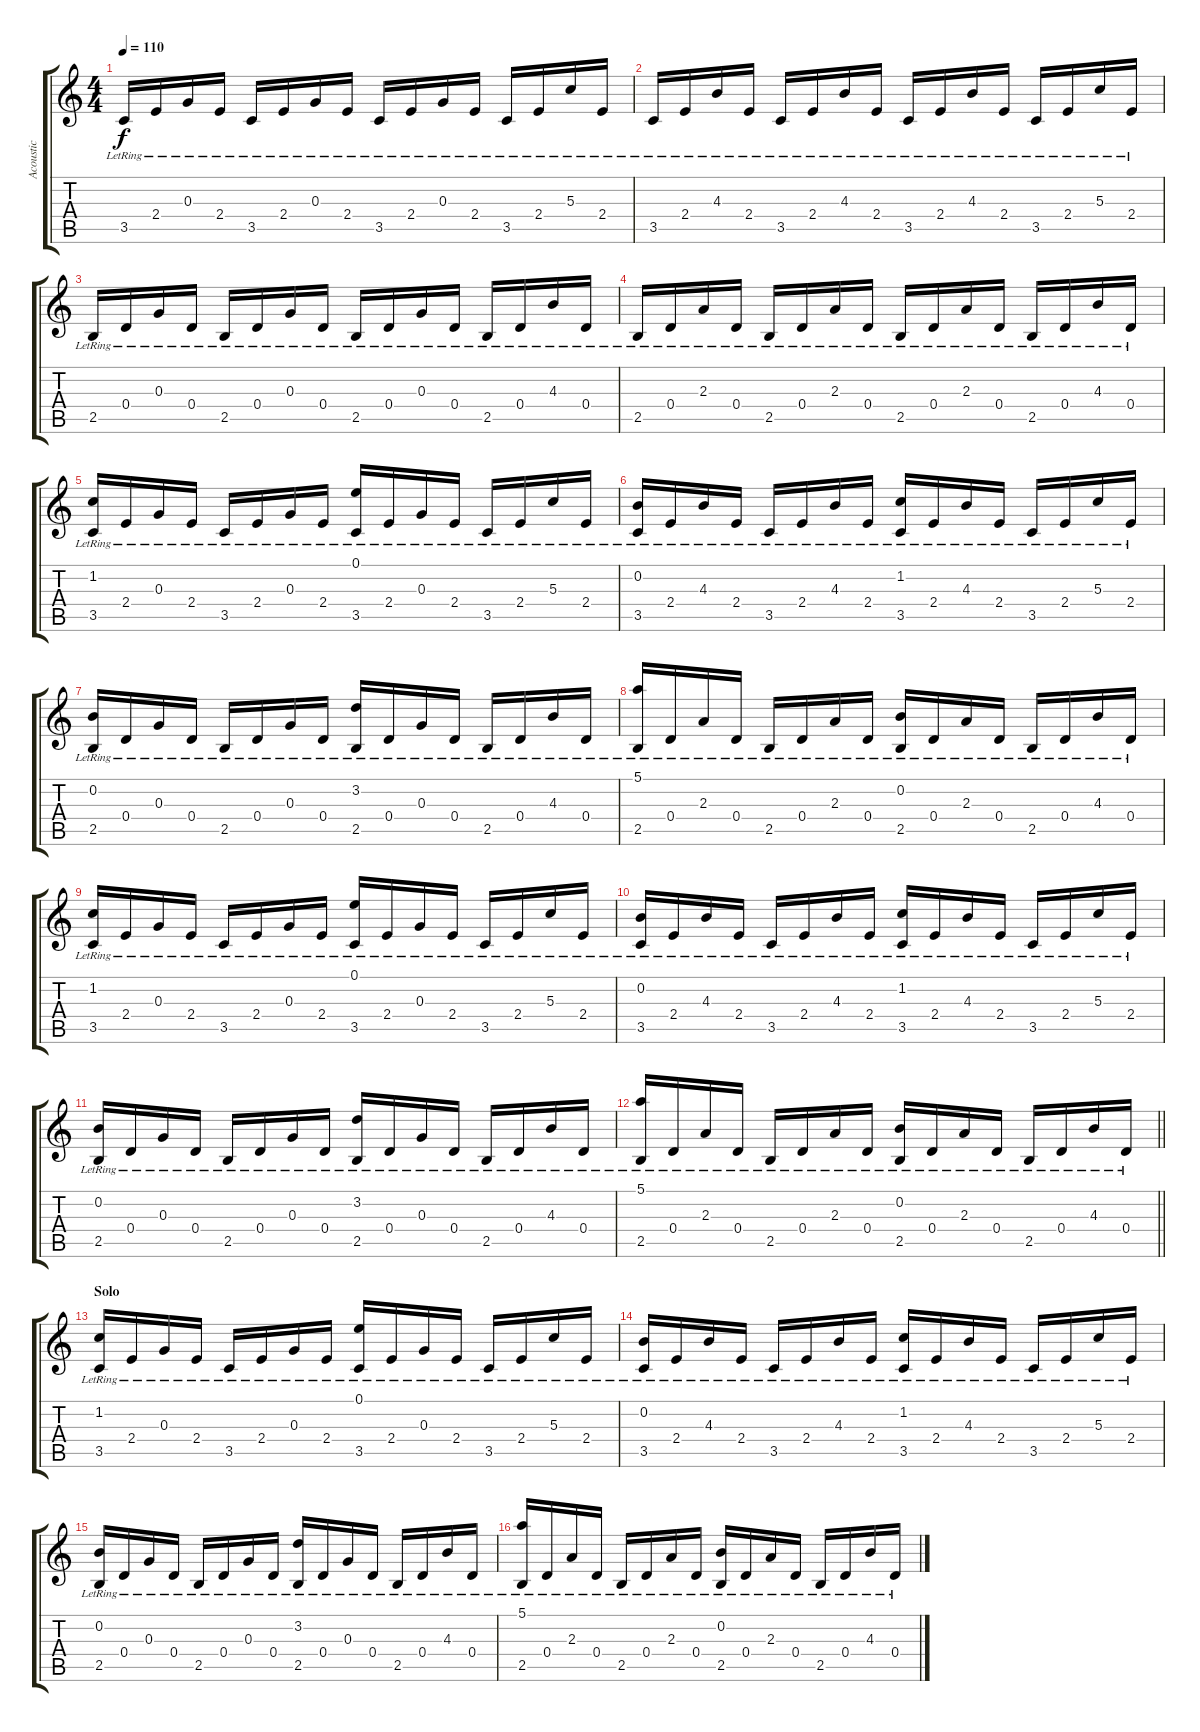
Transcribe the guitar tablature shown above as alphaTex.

\track ("Acoustic" "Acoustic") {instrument acousticguitarsteel}
\staff {score tabs}
\tuning (E4 B3 G3 D3 A2 E2) {hide}
\ts (4 4)
\tempo 110
\clef g2
\ks c
3.5{lr}.16{dy f} 2.4{lr}.16 0.3{lr}.16 2.4{lr}.16 3.5{lr}.16 2.4{lr}.16 0.3{lr}.16 2.4{lr}.16 3.5{lr}.16 2.4{lr}.16 0.3{lr}.16 2.4{lr}.16 3.5{lr}.16 2.4{lr}.16 5.3{lr}.16 2.4{lr}.16 |
3.5{lr}.16 2.4{lr}.16 4.3{lr}.16 2.4{lr}.16 3.5{lr}.16 2.4{lr}.16 4.3{lr}.16 2.4{lr}.16 3.5{lr}.16 2.4{lr}.16 4.3{lr}.16 2.4{lr}.16 3.5{lr}.16 2.4{lr}.16 5.3{lr}.16 2.4{lr}.16 |
2.5{lr}.16 0.4{lr}.16 0.3{lr}.16 0.4{lr}.16 2.5{lr}.16 0.4{lr}.16 0.3{lr}.16 0.4{lr}.16 2.5{lr}.16 0.4{lr}.16 0.3{lr}.16 0.4{lr}.16 2.5{lr}.16 0.4{lr}.16 4.3{lr}.16 0.4{lr}.16 |
2.5{lr}.16 0.4{lr}.16 2.3{lr}.16 0.4{lr}.16 2.5{lr}.16 0.4{lr}.16 2.3{lr}.16 0.4{lr}.16 2.5{lr}.16 0.4{lr}.16 2.3{lr}.16 0.4{lr}.16 2.5{lr}.16 0.4{lr}.16 4.3{lr}.16 0.4{lr}.16 |
(1.2{lr} 3.5{lr}).16 2.4{lr}.16 0.3{lr}.16 2.4{lr}.16 3.5{lr}.16 2.4{lr}.16 0.3{lr}.16 2.4{lr}.16 (0.1{lr} 3.5{lr}).16 2.4{lr}.16 0.3{lr}.16 2.4{lr}.16 3.5{lr}.16 2.4{lr}.16 5.3{lr}.16 2.4{lr}.16 |
(0.2{lr} 3.5{lr}).16 2.4{lr}.16 4.3{lr}.16 2.4{lr}.16 3.5{lr}.16 2.4{lr}.16 4.3{lr}.16 2.4{lr}.16 (1.2{lr} 3.5{lr}).16 2.4{lr}.16 4.3{lr}.16 2.4{lr}.16 3.5{lr}.16 2.4{lr}.16 5.3{lr}.16 2.4{lr}.16 |
(0.2{lr} 2.5{lr}).16 0.4{lr}.16 0.3{lr}.16 0.4{lr}.16 2.5{lr}.16 0.4{lr}.16 0.3{lr}.16 0.4{lr}.16 (3.2{lr} 2.5{lr}).16 0.4{lr}.16 0.3{lr}.16 0.4{lr}.16 2.5{lr}.16 0.4{lr}.16 4.3{lr}.16 0.4{lr}.16 |
(5.1{lr} 2.5{lr}).16 0.4{lr}.16 2.3{lr}.16 0.4{lr}.16 2.5{lr}.16 0.4{lr}.16 2.3{lr}.16 0.4{lr}.16 (0.2{lr} 2.5{lr}).16 0.4{lr}.16 2.3{lr}.16 0.4{lr}.16 2.5{lr}.16 0.4{lr}.16 4.3{lr}.16 0.4{lr}.16 |
(1.2{lr} 3.5{lr}).16 2.4{lr}.16 0.3{lr}.16 2.4{lr}.16 3.5{lr}.16 2.4{lr}.16 0.3{lr}.16 2.4{lr}.16 (0.1{lr} 3.5{lr}).16 2.4{lr}.16 0.3{lr}.16 2.4{lr}.16 3.5{lr}.16 2.4{lr}.16 5.3{lr}.16 2.4{lr}.16 |
(0.2{lr} 3.5{lr}).16 2.4{lr}.16 4.3{lr}.16 2.4{lr}.16 3.5{lr}.16 2.4{lr}.16 4.3{lr}.16 2.4{lr}.16 (1.2{lr} 3.5{lr}).16 2.4{lr}.16 4.3{lr}.16 2.4{lr}.16 3.5{lr}.16 2.4{lr}.16 5.3{lr}.16 2.4{lr}.16 |
(0.2{lr} 2.5{lr}).16 0.4{lr}.16 0.3{lr}.16 0.4{lr}.16 2.5{lr}.16 0.4{lr}.16 0.3{lr}.16 0.4{lr}.16 (3.2{lr} 2.5{lr}).16 0.4{lr}.16 0.3{lr}.16 0.4{lr}.16 2.5{lr}.16 0.4{lr}.16 4.3{lr}.16 0.4{lr}.16 |
\barLineRight lightlight
(5.1{lr} 2.5{lr}).16 0.4{lr}.16 2.3{lr}.16 0.4{lr}.16 2.5{lr}.16 0.4{lr}.16 2.3{lr}.16 0.4{lr}.16 (0.2{lr} 2.5{lr}).16 0.4{lr}.16 2.3{lr}.16 0.4{lr}.16 2.5{lr}.16 0.4{lr}.16 4.3{lr}.16 0.4{lr}.16 |
\section ("" "Solo")
(1.2{lr} 3.5{lr}).16 2.4{lr}.16 0.3{lr}.16 2.4{lr}.16 3.5{lr}.16 2.4{lr}.16 0.3{lr}.16 2.4{lr}.16 (0.1{lr} 3.5{lr}).16 2.4{lr}.16 0.3{lr}.16 2.4{lr}.16 3.5{lr}.16 2.4{lr}.16 5.3{lr}.16 2.4{lr}.16 |
(0.2{lr} 3.5{lr}).16 2.4{lr}.16 4.3{lr}.16 2.4{lr}.16 3.5{lr}.16 2.4{lr}.16 4.3{lr}.16 2.4{lr}.16 (1.2{lr} 3.5{lr}).16 2.4{lr}.16 4.3{lr}.16 2.4{lr}.16 3.5{lr}.16 2.4{lr}.16 5.3{lr}.16 2.4{lr}.16 |
(0.2{lr} 2.5{lr}).16 0.4{lr}.16 0.3{lr}.16 0.4{lr}.16 2.5{lr}.16 0.4{lr}.16 0.3{lr}.16 0.4{lr}.16 (3.2{lr} 2.5{lr}).16 0.4{lr}.16 0.3{lr}.16 0.4{lr}.16 2.5{lr}.16 0.4{lr}.16 4.3{lr}.16 0.4{lr}.16 |
(5.1{lr} 2.5{lr}).16 0.4{lr}.16 2.3{lr}.16 0.4{lr}.16 2.5{lr}.16 0.4{lr}.16 2.3{lr}.16 0.4{lr}.16 (0.2{lr} 2.5{lr}).16 0.4{lr}.16 2.3{lr}.16 0.4{lr}.16 2.5{lr}.16 0.4{lr}.16 4.3{lr}.16 0.4{lr}.16
